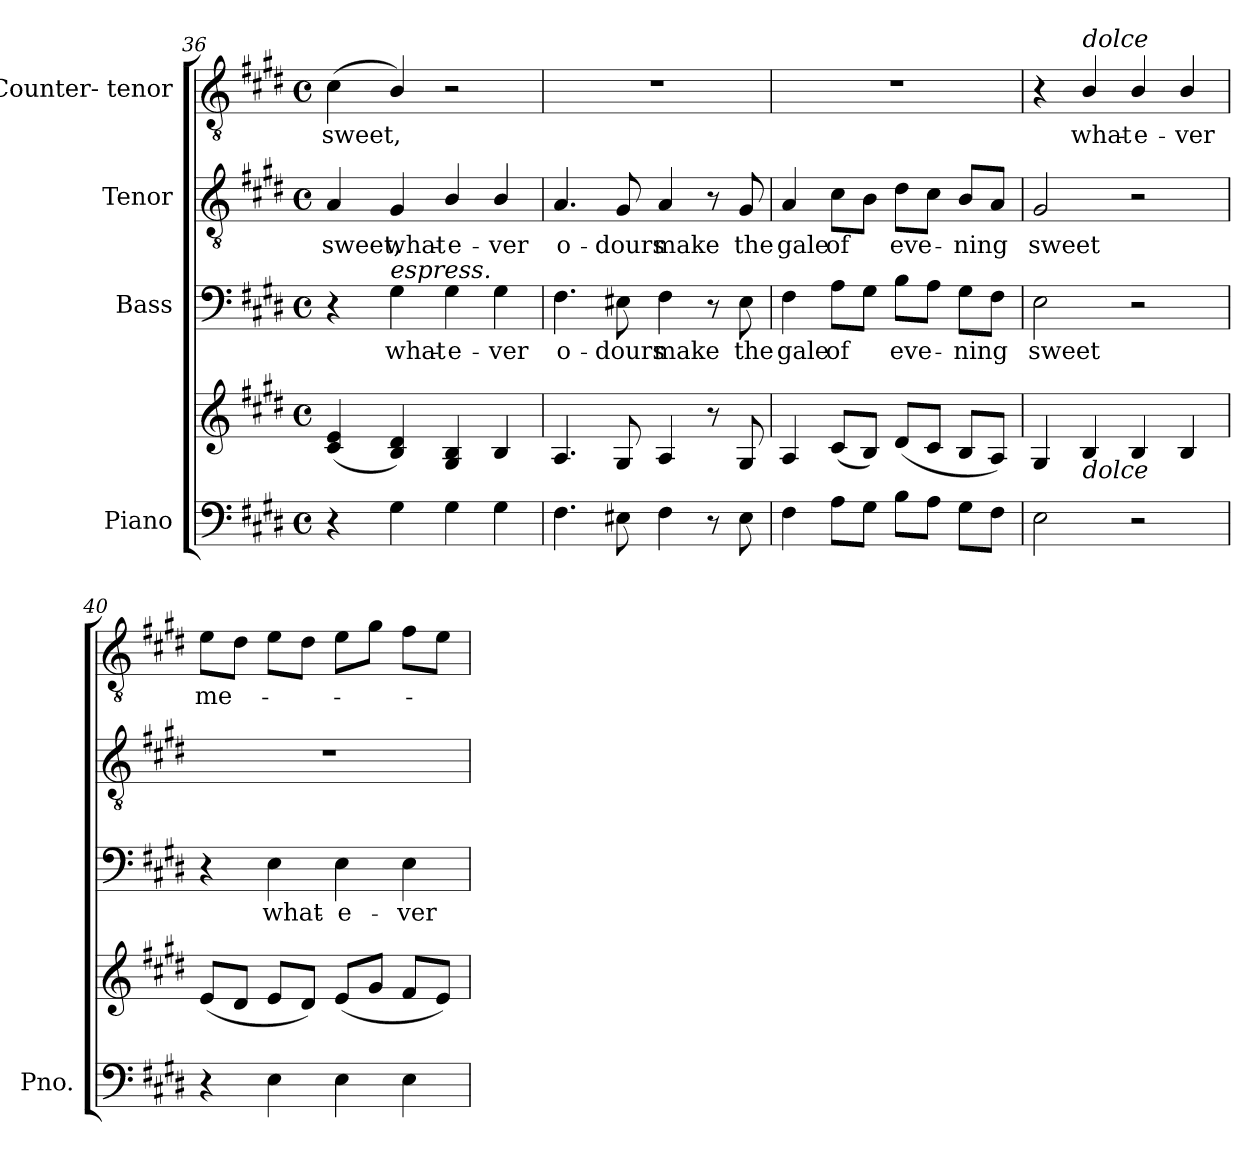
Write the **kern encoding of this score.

**kern	**kern	**kern	**text	**kern	**text	**kern	**text
*part4	*part4	*part3	*part3	*part2	*part2	*part1	*part1
*staff5	*staff4	*staff3	*staff3	*staff2	*staff2	*staff1	*staff1
*I"Piano	*	*I"Bass	*	*I"Tenor	*	*I"Counter- tenor	*
*I'Pno.	*	*	*	*	*	*	*
*clefF4	*clefG2	*clefF4	*	*clefGv2	*	*clefGv2	*
*	*	*	*	*ITrd7c12	*	*ITrd7c12	*
*k[f#c#g#d#]	*k[f#c#g#d#]	*k[f#c#g#d#]	*	*k[f#c#g#d#]	*	*k[f#c#g#d#]	*
*E:	*E:	*E:	*	*E:	*	*E:	*
*M4/4	*M4/4	*M4/4	*	*M4/4	*	*M4/4	*
*met(c)	*met(c)	*met(c)	*	*met(c)	*	*met(c)	*
=36	=36	=36	=36	=36	=36	=36	=36
!	!	!	!	!	!LO:LY:b:color=#000000	!	!
!	!	!	!	!	!	!	!LO:LY:b:color=#000000
4r	(4c#i/ 4ei	4r	.	4AAi/	sweet,	(4C#i\	sweet,
!	!	!	!LO:LY:b:color=#000000	!	!	!	!
!	!	!LO:TX:a:i:t=espress.	!	!	!	!	!
!	!	!	!	!	!LO:LY:b:color=#000000	!	!
4G#i\	4Bi/ 4d#i)	4G#i\	what-	4GG#i/	what-	4BBi/)	.
!	!	!	!LO:LY:b:color=#000000	!	!	!	!
!	!	!	!	!	!LO:LY:b:color=#000000	!	!
4G#i\	4G#i/ 4Bi	4G#i\	-e-	4BBi/	-e-	2r	.
!	!	!	!LO:LY:b:color=#000000	!	!	!	!
!	!	!	!	!	!LO:LY:b:color=#000000	!	!
4G#i\	4Bi/	4G#i\	-ver	4BBi/	-ver	.	.
!!LO:LB:g=z
=37	=37	=37	=37	=37	=37	=37	=37
!	!	!	!LO:LY:b:color=#000000	!	!	!	!
!	!	!	!	!	!LO:LY:b:color=#000000	!	!
4.F#i\	4.Ai/	4.F#i\	o-	4.AAi/	o-	1r	.
!	!	!	!LO:LY:b:color=#000000	!	!	!	!
!	!	!	!	!	!LO:LY:b:color=#000000	!	!
8E#Xi\	8G#i/	8E#Xi\	-dours	8GG#i/	-dours	.	.
!	!	!	!LO:LY:b:color=#000000	!	!	!	!
!	!	!	!	!	!LO:LY:b:color=#000000	!	!
4F#i\	4Ai/	4F#i\	make	4AAi/	make	.	.
8r	8r	8r	.	8r	.	.	.
!	!	!	!LO:LY:b:color=#000000	!	!	!	!
!	!	!	!	!	!LO:LY:b:color=#000000	!	!
8E#i\	8G#i/	8E#i\	the	8GG#i/	the	.	.
=38	=38	=38	=38	=38	=38	=38	=38
!	!	!	!LO:LY:b:color=#000000	!	!	!	!
!	!	!	!	!	!LO:LY:b:color=#000000	!	!
4F#i\	4Ai/	4F#i\	gale	4AAi/	gale	1r	.
!	!	!	!LO:LY:b:color=#000000	!	!	!	!
!	!	!	!	!	!LO:LY:b:color=#000000	!	!
8Ai\L	(8c#i/L	8Ai\L	of	8C#i\L	of	.	.
8G#i\J	8Bi/J)	8G#i\J	.	8BBi\J	.	.	.
!	!	!	!LO:LY:b:color=#000000	!	!	!	!
!	!	!	!	!	!LO:LY:b:color=#000000	!	!
8Bi\L	(8d#i/L	8Bi\L	eve-	8D#i\L	eve-	.	.
8Ai\J	8c#i/J	8Ai\J	.	8C#i\J	.	.	.
!	!	!	!LO:LY:b:color=#000000	!	!	!	!
!	!	!	!	!	!LO:LY:b:color=#000000	!	!
8G#i\L	8Bi/L	8G#i\L	-ning	8BBi/L	-ning	.	.
8F#i\J	8Ai/J)	8F#i\J	.	8AAi/J	.	.	.
=39	=39	=39	=39	=39	=39	=39	=39
!	!	!	!LO:LY:b:color=#000000	!	!	!	!
!	!	!	!	!	!LO:LY:b:color=#000000	!	!
2Ei\	4G#i/	2Ei\	sweet	2GG#i/	sweet	4r	.
!	!	!	!	!	!	!LO:TX:a:i:t=dolce	!
!	!LO:TX:b:i:t=dolce	!	!	!	!	!	!
!	!	!	!	!	!	!	!LO:LY:b:color=#000000
.	4Bi/	.	.	.	.	4BBi/	what-
!	!	!	!	!	!	!	!LO:LY:b:color=#000000
2r	4Bi/	2r	.	2r	.	4BBi/	-e-
!	!	!	!	!	!	!	!LO:LY:b:color=#000000
.	4Bi/	.	.	.	.	4BBi/	-ver
=40	=40	=40	=40	=40	=40	=40	=40
!	!	!	!	!	!	!	!LO:LY:b:color=#000000
4r	(8ei/L	4r	.	1r	.	8Ei\L	me-
.	8d#i/J	.	.	.	.	8D#i\J	.
!	!	!	!LO:LY:b:color=#000000	!	!	!	!
4Ei\	8ei/L	4Ei\	what-	.	.	8Ei\L	.
.	8d#i/J)	.	.	.	.	8D#i\J	.
!	!	!	!LO:LY:b:color=#000000	!	!	!	!
4Ei\	(8ei/L	4Ei\	-e-	.	.	8Ei\L	.
.	8g#i/J	.	.	.	.	8G#i\J	.
!	!	!	!LO:LY:b:color=#000000	!	!	!	!
4Ei\	8f#i/L	4Ei\	-ver	.	.	8F#i\L	.
.	8ei/J)	.	.	.	.	8Ei\J	.
=	=	=	=	=	=	=	=
*-	*-	*-	*-	*-	*-	*-	*-
